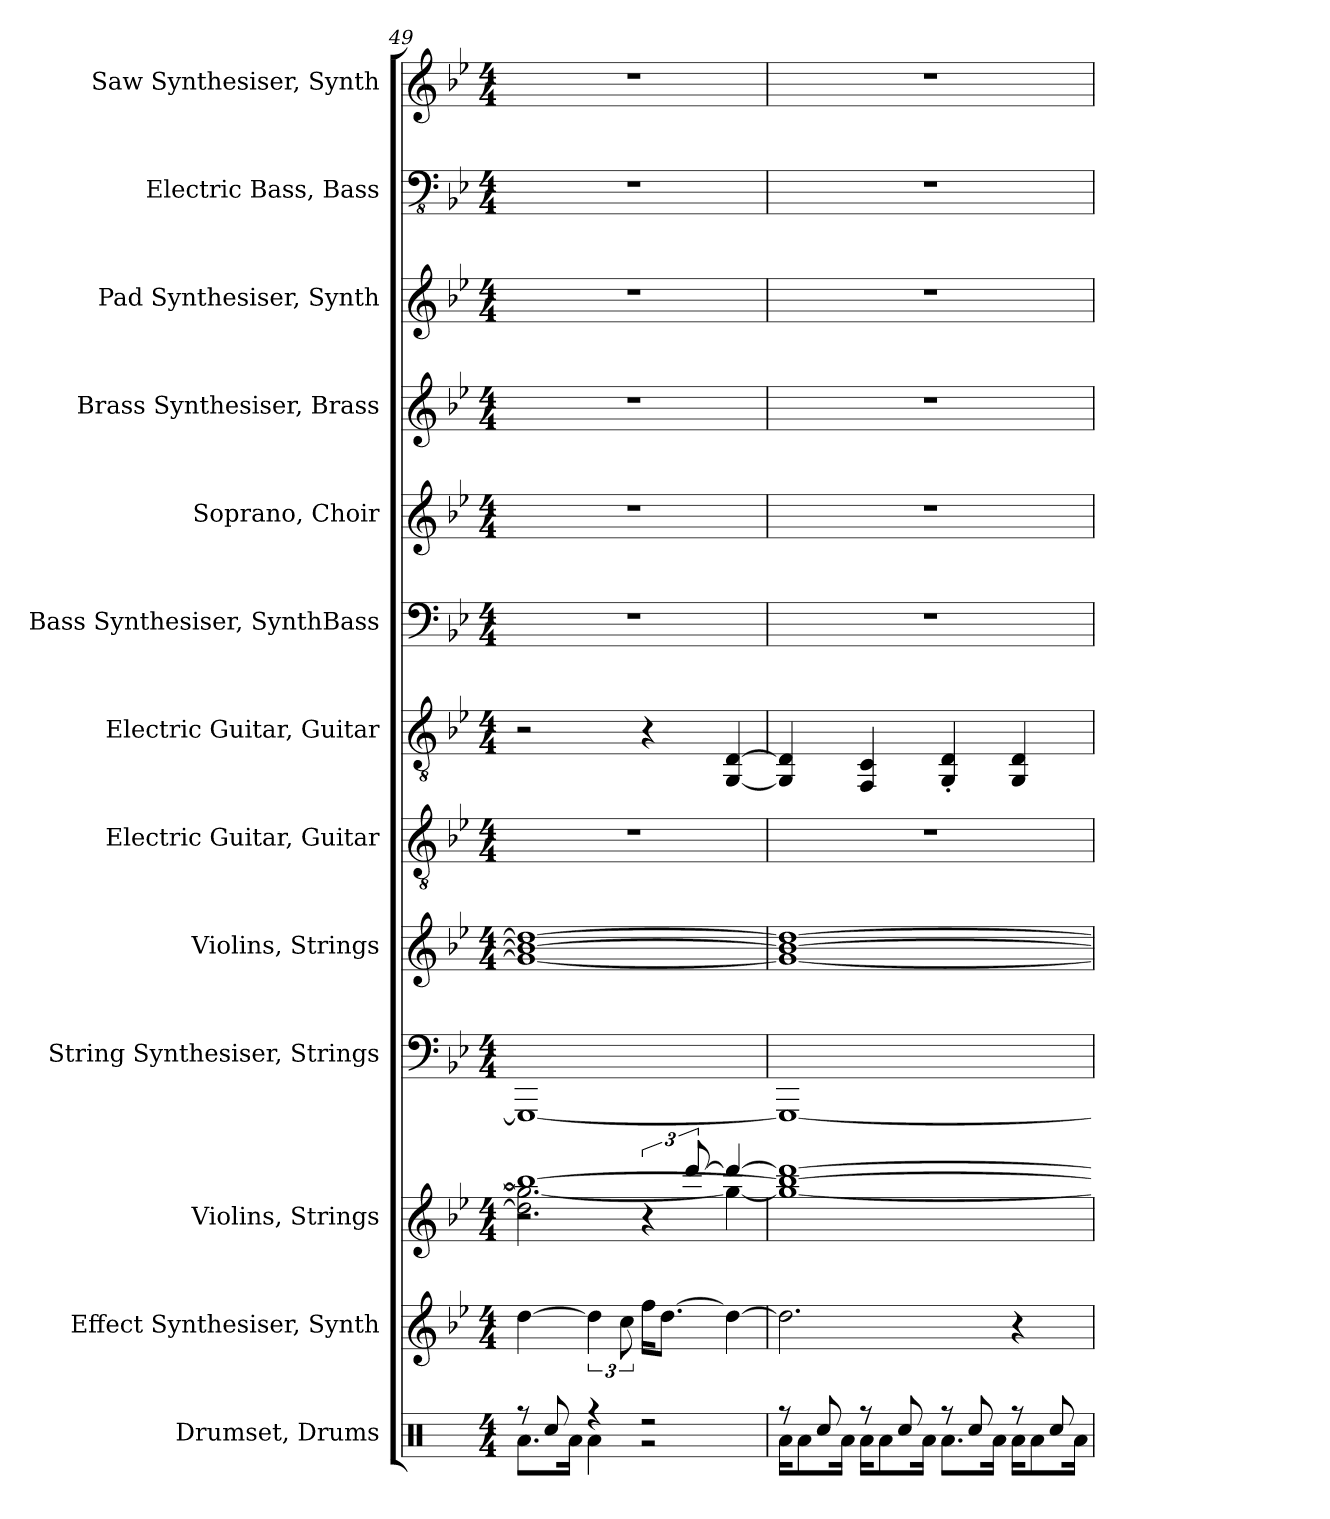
**kern	**kern	**kern	**kern	**kern	**kern	**kern	**kern	**kern	**kern	**kern	**kern	**kern
*part13	*part12	*part11	*part10	*part9	*part8	*part7	*part6	*part5	*part4	*part3	*part2	*part1
*staff13	*staff12	*staff11	*staff10	*staff9	*staff8	*staff7	*staff6	*staff5	*staff4	*staff3	*staff2	*staff1
*I"Drumset, Drums	*I"Effect Synthesiser, Synth	*I"Violins, Strings	*I"String Synthesiser, Strings	*I"Violins, Strings	*I"Electric Guitar, Guitar	*I"Electric Guitar, Guitar	*I"Bass Synthesiser, SynthBass	*I"Soprano, Choir	*I"Brass Synthesiser, Brass	*I"Pad Synthesiser, Synth	*I"Electric Bass, Bass	*I"Saw Synthesiser, Synth
*I'Drs.	*I'Synth.	*I'Vlns.	*I'Synth.	*I'Vlns.	*I'El. Guit.	*I'El. Guit.	*I'Synth.	*I'S.	*I'Synth.	*I'Synth.	*I'El. B.	*I'Synth.
!!LO:PB:g=z
*clefX	*clefG2	*clefG2	*clefF4	*clefG2	*clefGv2	*clefGv2	*clefF4	*clefG2	*clefG2	*clefG2	*clefFv4	*clefG2
*k[]	*k[b-e-]	*k[b-e-]	*k[b-e-]	*k[b-e-]	*k[b-e-]	*k[b-e-]	*k[b-e-]	*k[b-e-]	*k[b-e-]	*k[b-e-]	*k[b-e-]	*k[b-e-]
*M4/4	*M4/4	*M4/4	*M4/4	*M4/4	*M4/4	*M4/4	*M4/4	*M4/4	*M4/4	*M4/4	*M4/4	*M4/4
=49	=49	=49	=49	=49	=49	=49	=49	=49	=49	=49	=49	=49
*^	*	*^	*	*	*	*	*	*	*	*	*	*
*	*	*	*	*^	*	*	*	*	*	*	*	*	*	*
8r	8.Ra\L	[4dd\	2r	2.dd\] 2.gg\_	1bb-_	1GGG_	1g_ 1b-_ 1dd_	1r	2r	1r	1r	1r	1r	1r	1r
8Rcc/	.	.	.	.	.	.	.	.	.	.	.	.	.	.	.
.	16Ra\Jk	.	.	.	.	.	.	.	.	.	.	.	.	.	.
4r	4Ra\	6dd\]	.	.	.	.	.	.	.	.	.	.	.	.	.
.	.	12cc\	.	.	.	.	.	.	.	.	.	.	.	.	.
2r	2r	16ff\KL	6r	.	.	.	.	.	4r	.	.	.	.	.	.
.	.	[8.dd\J	.	.	.	.	.	.	.	.	.	.	.	.	.
.	.	.	[12ddd/	.	.	.	.	.	.	.	.	.	.	.	.
.	.	4dd\_	4ddd/_	4gg\_	.	.	.	.	[4GG/ [4D/	.	.	.	.	.	.
=50	=50	=50	=50	=50	=50	=50	=50	=50	=50	=50	=50	=50	=50	=50	=50
8r	16Ra\KL	2.dd\]	1ddd_	1gg_	1bb-_	1GGG_	1g_ 1b-_ 1dd_	1r	4GG/] 4D/]	1r	1r	1r	1r	1r	1r
.	8Ra\	.	.	.	.	.	.	.	.	.	.	.	.	.	.
8Rcc/	.	.	.	.	.	.	.	.	.	.	.	.	.	.	.
.	16Ra\Jk	.	.	.	.	.	.	.	.	.	.	.	.	.	.
8r	16Ra\KL	.	.	.	.	.	.	.	4FF/ 4C/	.	.	.	.	.	.
.	8Ra\	.	.	.	.	.	.	.	.	.	.	.	.	.	.
8Rcc/	.	.	.	.	.	.	.	.	.	.	.	.	.	.	.
.	16Ra\Jk	.	.	.	.	.	.	.	.	.	.	.	.	.	.
8r	8.Ra\L	.	.	.	.	.	.	.	4GG/' 4D/'	.	.	.	.	.	.
8Rcc/	.	.	.	.	.	.	.	.	.	.	.	.	.	.	.
.	16Ra\Jk	.	.	.	.	.	.	.	.	.	.	.	.	.	.
8r	16Ra\KL	4r	.	.	.	.	.	.	4GG/ 4D/	.	.	.	.	.	.
.	8Ra\	.	.	.	.	.	.	.	.	.	.	.	.	.	.
8Rcc/	.	.	.	.	.	.	.	.	.	.	.	.	.	.	.
.	16Ra\Jk	.	.	.	.	.	.	.	.	.	.	.	.	.	.
*v	*v	*	*v	*v	*v	*	*	*	*	*	*	*	*	*	*
=	=	=	=	=	=	=	=	=	=	=	=	=
*-	*-	*-	*-	*-	*-	*-	*-	*-	*-	*-	*-	*-
